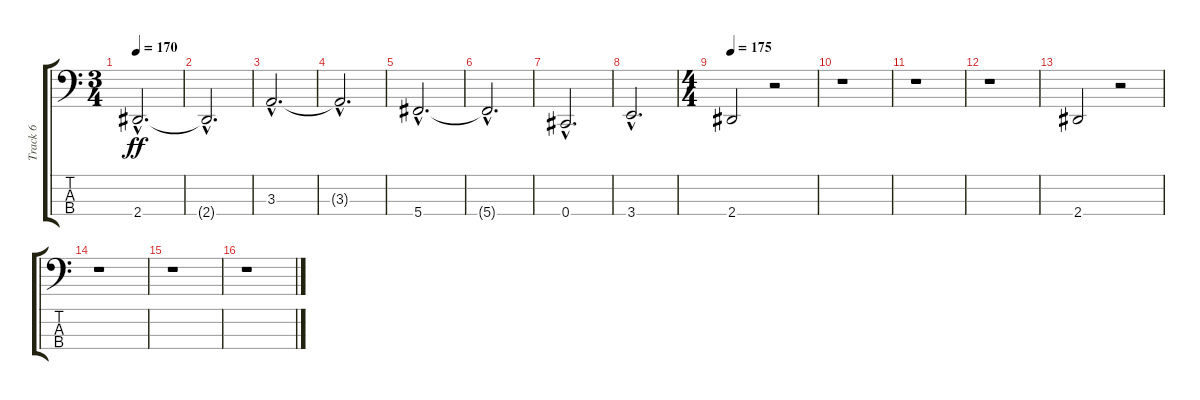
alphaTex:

\track ("Track 6" "Track 6") {instrument electricbassfinger}
\staff {score tabs}
\tuning (E2 B1 Gb1 Db1) {hide}
\ts (3 4)
\tempo 170
\clef f4
\ks c
2.4{hac}.2{d dy ff instrument electricbassfinger} |
2.4{hac t}.2{d} |
3.3{hac}.2{d} |
3.3{hac t}.2{d} |
5.4{hac}.2{d} |
5.4{hac t}.2{d} |
0.4{hac}.2{d} |
3.4{hac}.2{d} |
\ts (4 4)
\tempo 175
2.4.2 r.2 |
r.1 |
r.1 |
r.1 |
2.4.2 r.2 |
r.1 |
r.1 |
r.1
